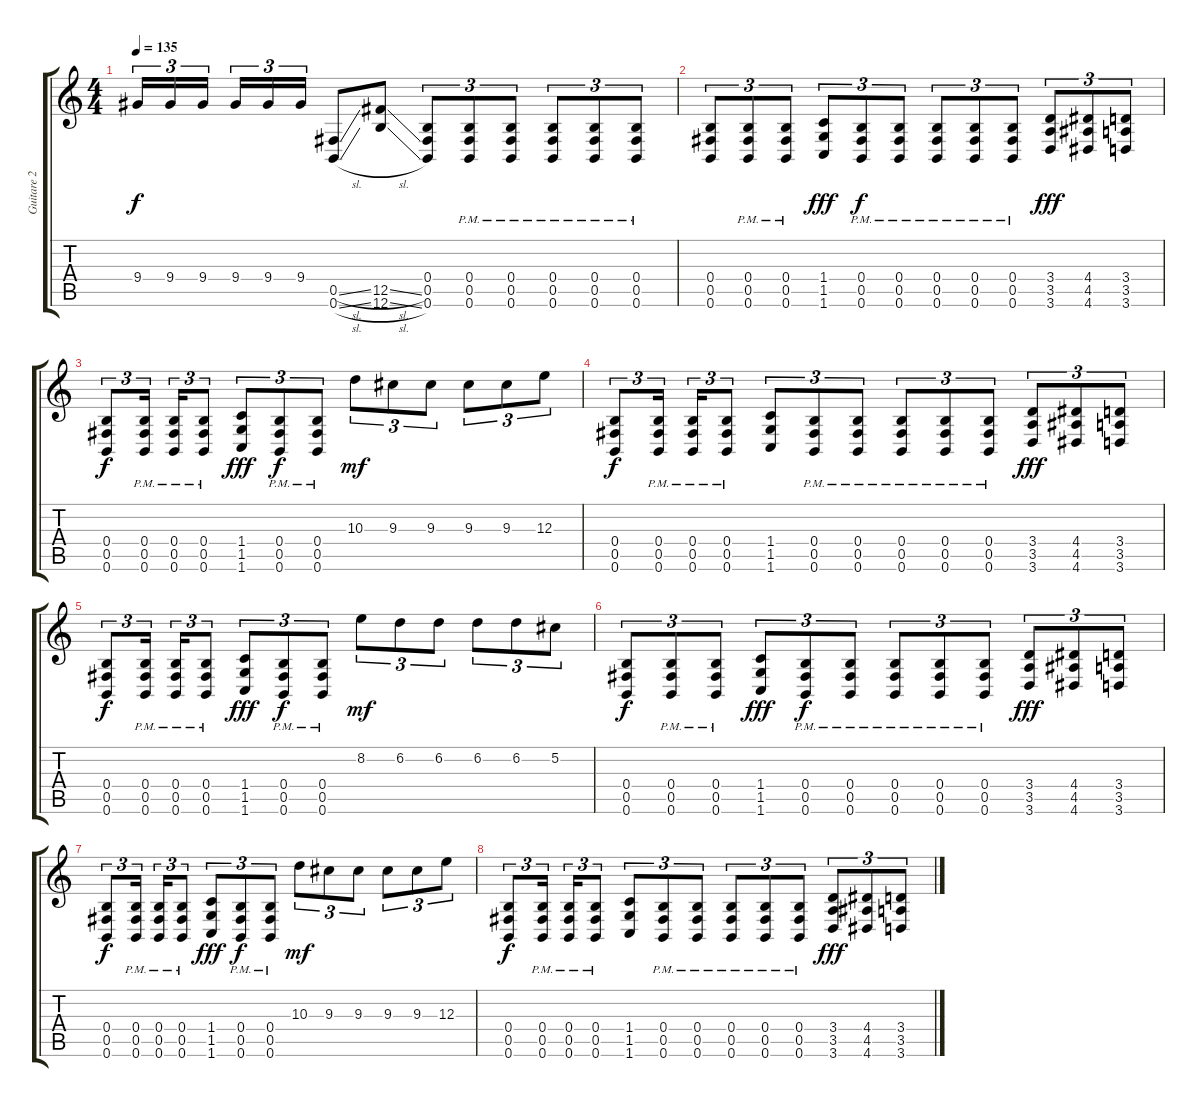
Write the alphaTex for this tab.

\track ("Guitare 2" "Guitare 2") {instrument distortionguitar}
\staff {score tabs}
\tuning (Db4 Ab3 E3 B2 Gb2 B1) {hide}
\ts (4 4)
\tempo 135
\clef g2
\ks c
9.4.16{tu (3 2) dy f} 9.4.16{tu (3 2)} 9.4.16{tu (3 2) beam splitsecondary} 9.4.16{tu (3 2)} 9.4.16{tu (3 2)} 9.4.16{tu (3 2)} (0.5{sl} 0.6{sl}).8 (12.5{sl} 12.6{sl}).8 (0.4 0.5 0.6).8{tu (3 2)} (0.4{pm} 0.5{pm} 0.6{pm}).8{tu (3 2)} (0.4{pm} 0.5{pm} 0.6{pm}).8{tu (3 2)} (0.4{pm} 0.5{pm} 0.6{pm}).8{tu (3 2)} (0.4{pm} 0.5{pm} 0.6{pm}).8{tu (3 2)} (0.4{pm} 0.5{pm} 0.6{pm}).8{tu (3 2)} |
(0.4 0.5 0.6).8{tu (3 2)} (0.4{pm} 0.5{pm} 0.6{pm}).8{tu (3 2)} (0.4{pm} 0.5{pm} 0.6{pm}).8{tu (3 2)} (1.4 1.5 1.6).8{tu (3 2) dy fff} (0.4{pm} 0.5{pm} 0.6{pm}).8{tu (3 2) dy f} (0.4{pm} 0.5{pm} 0.6{pm}).8{tu (3 2)} (0.4{pm} 0.5{pm} 0.6{pm}).8{tu (3 2)} (0.4{pm} 0.5{pm} 0.6{pm}).8{tu (3 2)} (0.4{pm} 0.5{pm} 0.6{pm}).8{tu (3 2)} (3.4 3.5 3.6).8{tu (3 2) dy fff} (4.4 4.5 4.6).8{tu (3 2)} (3.4 3.5 3.6).8{tu (3 2)} |
(0.4 0.5 0.6).8{tu (3 2) dy f} (0.4{pm} 0.5{pm} 0.6{pm}).16{tu (3 2) beam splitsecondary} (0.4{pm} 0.5{pm} 0.6{pm}).16{tu (3 2)} (0.4{pm} 0.5{pm} 0.6{pm}).8{tu (3 2)} (1.4 1.5 1.6).8{tu (3 2) dy fff} (0.4{pm} 0.5{pm} 0.6{pm}).8{tu (3 2) dy f} (0.4{pm} 0.5{pm} 0.6{pm}).8{tu (3 2)} 10.3.8{tu (3 2) dy mf} 9.3.8{tu (3 2)} 9.3.8{tu (3 2)} 9.3.8{tu (3 2)} 9.3.8{tu (3 2)} 12.3.8{tu (3 2)} |
(0.4 0.5 0.6).8{tu (3 2) dy f} (0.4{pm} 0.5{pm} 0.6{pm}).16{tu (3 2) beam splitsecondary} (0.4{pm} 0.5{pm} 0.6{pm}).16{tu (3 2)} (0.4{pm} 0.5{pm} 0.6{pm}).8{tu (3 2)} (1.4 1.5 1.6).8{tu (3 2)} (0.4{pm} 0.5{pm} 0.6{pm}).8{tu (3 2)} (0.4{pm} 0.5{pm} 0.6{pm}).8{tu (3 2)} (0.4{pm} 0.5{pm} 0.6{pm}).8{tu (3 2)} (0.4{pm} 0.5{pm} 0.6{pm}).8{tu (3 2)} (0.4{pm} 0.5{pm} 0.6{pm}).8{tu (3 2)} (3.4 3.5 3.6).8{tu (3 2) dy fff} (4.4 4.5 4.6).8{tu (3 2)} (3.4 3.5 3.6).8{tu (3 2)} |
(0.4 0.5 0.6).8{tu (3 2) dy f} (0.4{pm} 0.5{pm} 0.6{pm}).16{tu (3 2) beam splitsecondary} (0.4{pm} 0.5{pm} 0.6{pm}).16{tu (3 2)} (0.4{pm} 0.5{pm} 0.6{pm}).8{tu (3 2)} (1.4 1.5 1.6).8{tu (3 2) dy fff} (0.4{pm} 0.5{pm} 0.6{pm}).8{tu (3 2) dy f} (0.4{pm} 0.5{pm} 0.6{pm}).8{tu (3 2)} 8.2.8{tu (3 2) dy mf} 6.2.8{tu (3 2)} 6.2.8{tu (3 2)} 6.2.8{tu (3 2)} 6.2.8{tu (3 2)} 5.2.8{tu (3 2)} |
(0.4 0.5 0.6).8{tu (3 2) dy f} (0.4{pm} 0.5{pm} 0.6{pm}).8{tu (3 2)} (0.4{pm} 0.5{pm} 0.6{pm}).8{tu (3 2)} (1.4 1.5 1.6).8{tu (3 2) dy fff} (0.4{pm} 0.5{pm} 0.6{pm}).8{tu (3 2) dy f} (0.4{pm} 0.5{pm} 0.6{pm}).8{tu (3 2)} (0.4{pm} 0.5{pm} 0.6{pm}).8{tu (3 2)} (0.4{pm} 0.5{pm} 0.6{pm}).8{tu (3 2)} (0.4{pm} 0.5{pm} 0.6{pm}).8{tu (3 2)} (3.4 3.5 3.6).8{tu (3 2) dy fff} (4.4 4.5 4.6).8{tu (3 2)} (3.4 3.5 3.6).8{tu (3 2)} |
(0.4 0.5 0.6).8{tu (3 2) dy f} (0.4{pm} 0.5{pm} 0.6{pm}).16{tu (3 2) beam splitsecondary} (0.4{pm} 0.5{pm} 0.6{pm}).16{tu (3 2)} (0.4{pm} 0.5{pm} 0.6{pm}).8{tu (3 2)} (1.4 1.5 1.6).8{tu (3 2) dy fff} (0.4{pm} 0.5{pm} 0.6{pm}).8{tu (3 2) dy f} (0.4{pm} 0.5{pm} 0.6{pm}).8{tu (3 2)} 10.3.8{tu (3 2) dy mf} 9.3.8{tu (3 2)} 9.3.8{tu (3 2)} 9.3.8{tu (3 2)} 9.3.8{tu (3 2)} 12.3.8{tu (3 2)} |
(0.4 0.5 0.6).8{tu (3 2) dy f} (0.4{pm} 0.5{pm} 0.6{pm}).16{tu (3 2) beam splitsecondary} (0.4{pm} 0.5{pm} 0.6{pm}).16{tu (3 2)} (0.4{pm} 0.5{pm} 0.6{pm}).8{tu (3 2)} (1.4 1.5 1.6).8{tu (3 2)} (0.4{pm} 0.5{pm} 0.6{pm}).8{tu (3 2)} (0.4{pm} 0.5{pm} 0.6{pm}).8{tu (3 2)} (0.4{pm} 0.5{pm} 0.6{pm}).8{tu (3 2)} (0.4{pm} 0.5{pm} 0.6{pm}).8{tu (3 2)} (0.4{pm} 0.5{pm} 0.6{pm}).8{tu (3 2)} (3.4 3.5 3.6).8{tu (3 2) dy fff} (4.4 4.5 4.6).8{tu (3 2)} (3.4 3.5 3.6).8{tu (3 2)}
